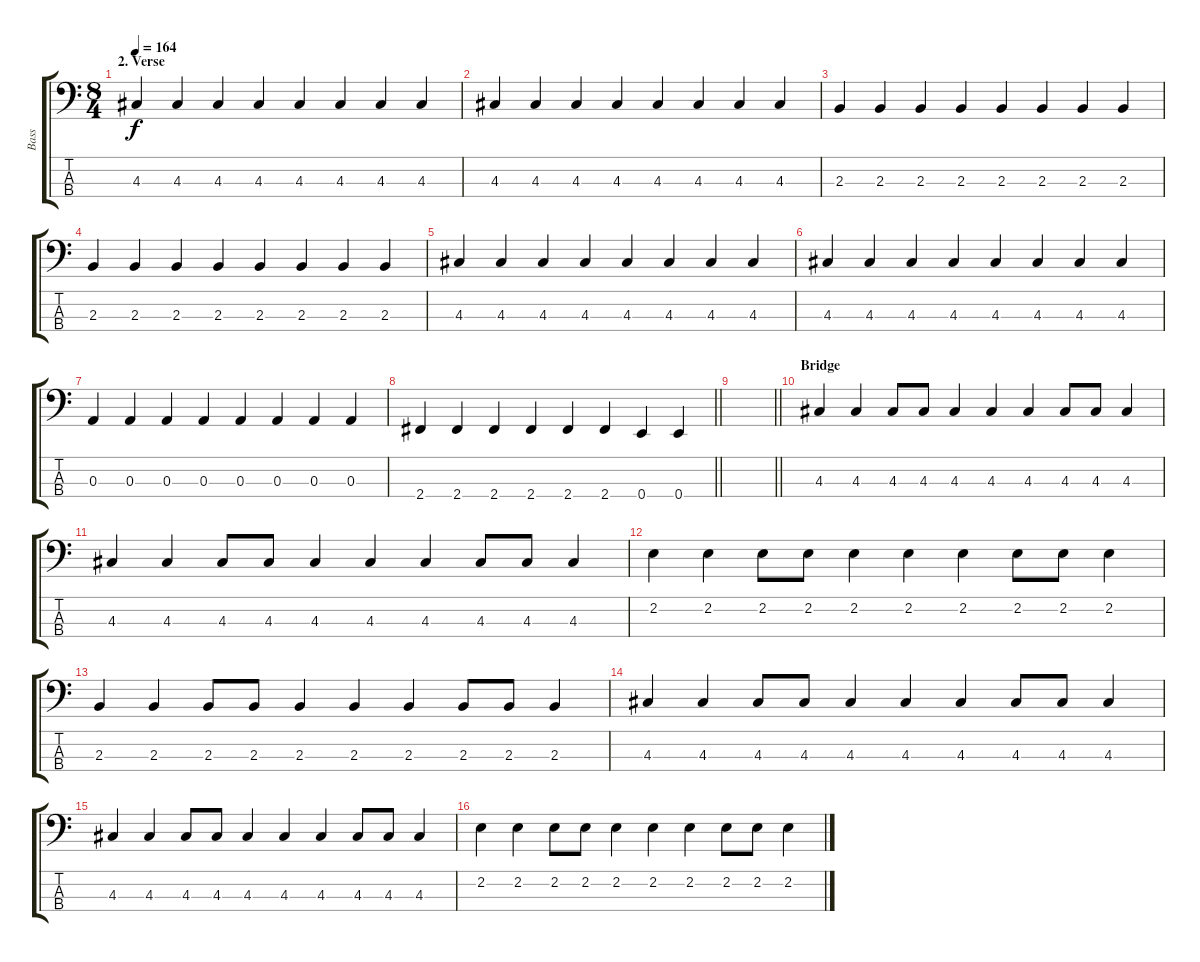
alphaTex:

\track ("Bass" "Bass") {instrument electricbasspick}
\staff {score tabs}
\tuning (G2 D2 A1 E1) {hide}
\ts (8 4)
\section ("" "2. Verse")
\tempo 164
\clef f4
\ks c
4.3.4{dy f} 4.3.4 4.3.4 4.3.4 4.3.4 4.3.4 4.3.4 4.3.4 |
4.3.4 4.3.4 4.3.4 4.3.4 4.3.4 4.3.4 4.3.4 4.3.4 |
2.3.4 2.3.4 2.3.4 2.3.4 2.3.4 2.3.4 2.3.4 2.3.4 |
2.3.4 2.3.4 2.3.4 2.3.4 2.3.4 2.3.4 2.3.4 2.3.4 |
4.3.4 4.3.4 4.3.4 4.3.4 4.3.4 4.3.4 4.3.4 4.3.4 |
4.3.4 4.3.4 4.3.4 4.3.4 4.3.4 4.3.4 4.3.4 4.3.4 |
0.3.4 0.3.4 0.3.4 0.3.4 0.3.4 0.3.4 0.3.4 0.3.4 |
\barLineRight lightlight
2.4.4 2.4.4 2.4.4 2.4.4 2.4.4 2.4.4 0.4.4 0.4.4 |
\barLineRight lightlight
|
\section ("" "Bridge")
4.3.4 4.3.4 4.3.8 4.3.8 4.3.4 4.3.4 4.3.4 4.3.8 4.3.8 4.3.4 |
4.3.4 4.3.4 4.3.8 4.3.8 4.3.4 4.3.4 4.3.4 4.3.8 4.3.8 4.3.4 |
2.2.4 2.2.4 2.2.8 2.2.8 2.2.4 2.2.4 2.2.4 2.2.8 2.2.8 2.2.4 |
2.3.4 2.3.4 2.3.8 2.3.8 2.3.4 2.3.4 2.3.4 2.3.8 2.3.8 2.3.4 |
4.3.4 4.3.4 4.3.8 4.3.8 4.3.4 4.3.4 4.3.4 4.3.8 4.3.8 4.3.4 |
4.3.4 4.3.4 4.3.8 4.3.8 4.3.4 4.3.4 4.3.4 4.3.8 4.3.8 4.3.4 |
2.2.4 2.2.4 2.2.8 2.2.8 2.2.4 2.2.4 2.2.4 2.2.8 2.2.8 2.2.4
